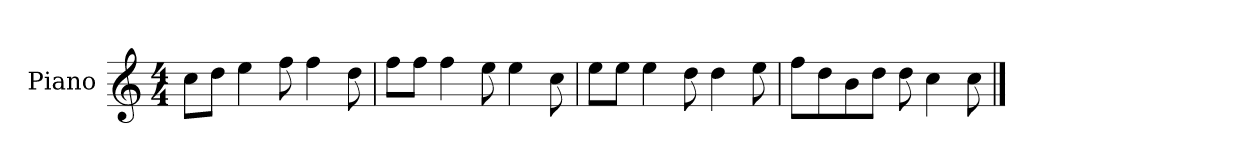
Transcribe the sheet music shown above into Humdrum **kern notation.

**kern
*part1
*staff1
*I"Piano
*I'P-no
*clefG2
*k[]
*M4/4
*MM90
=1
8cc\L
8dd\J
4ee\
8ff\
4ff\
8dd\
=2
8ff\L
8ff\J
4ff\
8ee\
4ee\
8cc\
=3
8ee\L
8ee\J
4ee\
8dd\
4dd\
8ee\
=4
8ff\L
8dd\
8b\
8dd\J
8dd\
4cc\
8cc\
==
*-
